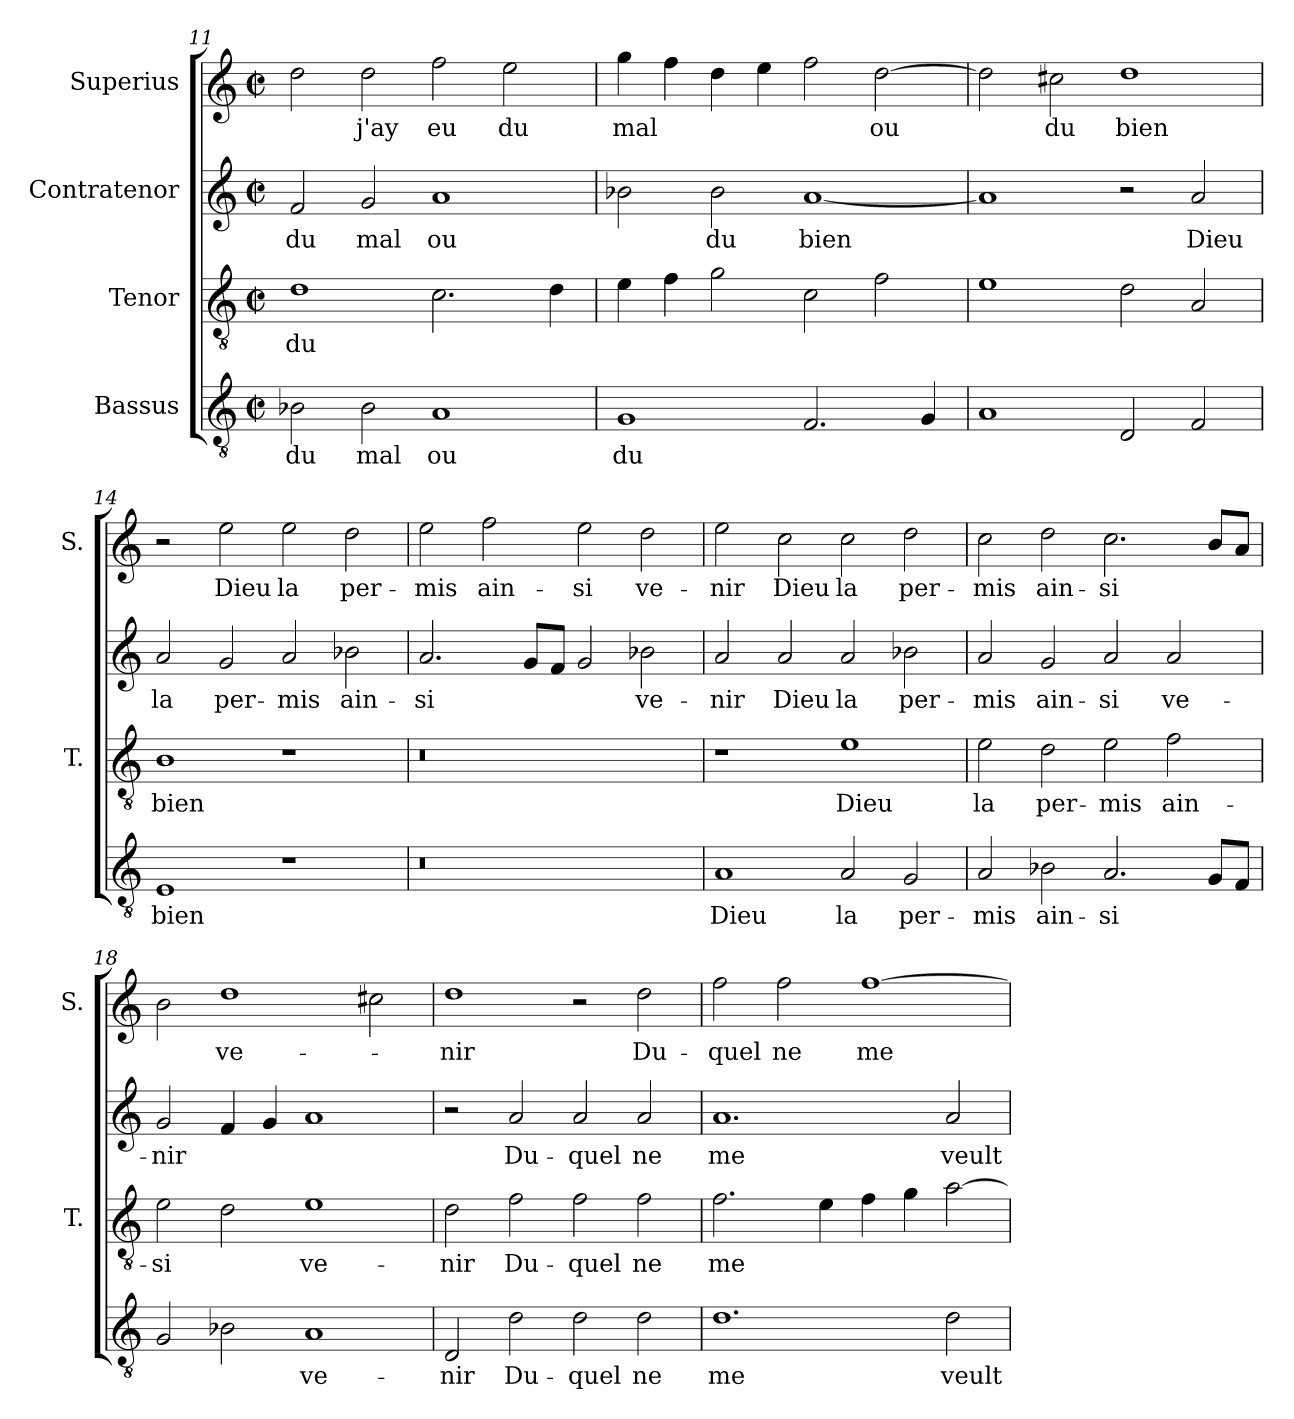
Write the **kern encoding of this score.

**kern	**text	**kern	**text	**kern	**text	**kern	**text
*part4	*part4	*part3	*part3	*part2	*part2	*part1	*part1
*staff4	*staff4	*staff3	*staff3	*staff2	*staff2	*staff1	*staff1
*I"Bassus	*	*I"Tenor	*	*I"Contratenor	*	*I"Superius	*
*	*	*I'T.	*	*	*	*I'S.	*
!!LO:LB:g=z
*clefGv2	*	*clefGv2	*	*clefG2	*	*clefG2	*
*k[]	*	*k[]	*	*k[]	*	*k[]	*
*C:	*	*C:	*	*C:	*	*C:	*
*M2/2	*	*M2/2	*	*M2/2	*	*M2/2	*
*met(c|)	*	*met(c|)	*	*met(c|)	*	*met(c|)	*
=11	=11	=11	=11	=11	=11	=11	=11
2B-X\	du	1d\	du	2f/	du	2dd\	.
2B-\	mal	.	.	2g/	mal	2dd\	j'ay
1A/	ou	2.c\	.	1a/	ou	2ff\	eu
.	.	.	.	.	.	2ee\	du
.	.	4d\	.	.	.	.	.
=12	=12	=12	=12	=12	=12	=12	=12
1G/	du	4e\	.	2b-X\	.	4gg\	mal
.	.	4f\	.	.	.	4ff\	.
.	.	2g\	.	2b-\	du	4dd\	.
.	.	.	.	.	.	4ee\	.
2.F/	.	2c\	.	[1a/	bien	2ff\	.
.	.	2f\	.	.	.	[2dd\	ou
4G/	.	.	.	.	.	.	.
=13	=13	=13	=13	=13	=13	=13	=13
1A/	.	1e\	.	1a/]	.	2dd\]	.
.	.	.	.	.	.	2cc#X\	du
2D/	.	2d\	.	2r	.	1dd\	bien
2F/	.	2A/	.	2a/	Dieu	.	.
=14	=14	=14	=14	=14	=14	=14	=14
1E/	bien	1B\	bien	2a/	la	2r	.
.	.	.	.	2g/	per-	2ee\	Dieu
1r	.	1r	.	2a/	-mis	2ee\	la
.	.	.	.	2b-X\	ain-	2dd\	per-
=15	=15	=15	=15	=15	=15	=15	=15
!LO:N:vis=0	!	!LO:N:vis=0	!	!	!	!	!
1r	.	1r	.	2.a/	-si	2ee\	-mis
.	.	.	.	.	.	2ff\	ain-
.	.	.	.	8g/L	.	.	.
.	.	.	.	8f/J	.	.	.
1ryy	.	1ryy	.	2g/	.	2ee\	-si
.	.	.	.	2b-X\	ve-	2dd\	ve-
!!LO:PB:g=z
=16	=16	=16	=16	=16	=16	=16	=16
1A/	Dieu	1r	.	2a/	-nir	2ee\	-nir
.	.	.	.	2a/	Dieu	2cc\	Dieu
2A/	la	1e\	Dieu	2a/	la	2cc\	la
2G/	per-	.	.	2b-X\	per-	2dd\	per-
=17	=17	=17	=17	=17	=17	=17	=17
2A/	-mis	2e\	la	2a/	-mis	2cc\	-mis
2B-X\	ain-	2d\	per-	2g/	ain-	2dd\	ain-
2.A/	-si	2e\	-mis	2a/	-si	2.cc\	-si
.	.	2f\	ain-	2a/	ve-	.	.
8G/L	.	.	.	.	.	8b/L	.
8F/J	.	.	.	.	.	8a/J	.
=18	=18	=18	=18	=18	=18	=18	=18
2G/	.	2e\	-si	2g/	-nir	2b\	.
2B-X\	.	2d\	.	4f/	.	1dd\	ve-
.	.	.	.	4g/	.	.	.
1A/	ve-	1e\	ve-	1a/	.	.	.
.	.	.	.	.	.	2cc#X\	.
=19	=19	=19	=19	=19	=19	=19	=19
2D/	-nir	2d\	-nir	2r	.	1dd\	-nir
2d\	Du-	2f\	Du-	2a/	Du-	.	.
2d\	-quel	2f\	-quel	2a/	-quel	2r	.
2d\	ne	2f\	ne	2a/	ne	2dd\	Du-
=20	=20	=20	=20	=20	=20	=20	=20
1.d\	me	2.f\	me	1.a/	me	2ff\	-quel
.	.	.	.	.	.	2ff\	ne
.	.	4e\	.	.	.	.	.
.	.	4f\	.	.	.	[1ff\	me
.	.	4g\	.	.	.	.	.
2d\	veult	[2a\	.	2a/	veult	.	.
=	=	=	=	=	=	=	=
*-	*-	*-	*-	*-	*-	*-	*-
